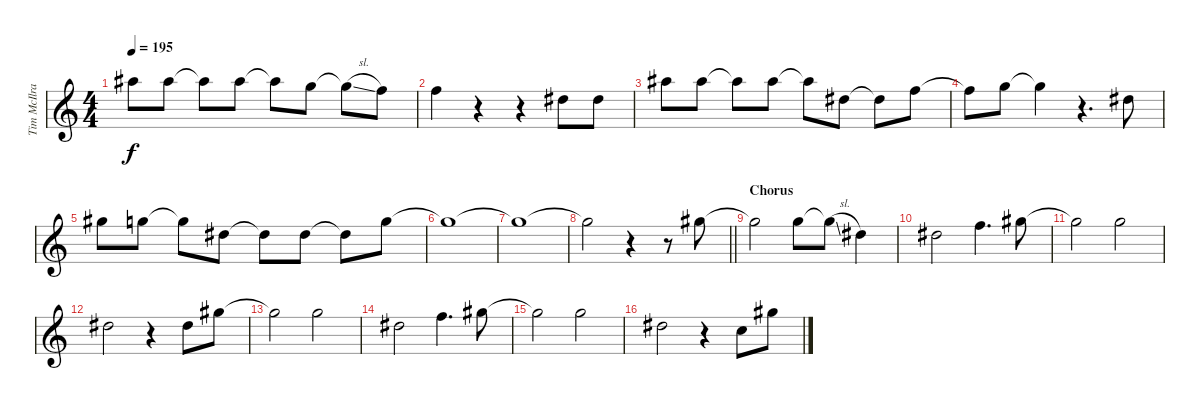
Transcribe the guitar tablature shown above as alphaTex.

\track ("Tim McIlrath - Vocals" "Tim McIlra") {instrument distortionguitar}
\staff {score}
\tuning (Eb4 Bb3 Gb3 Db3 Ab2 Eb2) {hide}
\ts (4 4)
\tempo 195
\clef g2
\ks c
12.2.8{dy f} 12.2.8 12.2{t}.8 12.2.8 12.2{t}.8 9.2.8 9.2{sl t}.8 7.2.8 |
7.2.4 r.4 r.4 5.2.8 5.2.8 |
12.2.8 12.2.8 12.2{t}.8 12.2.8 12.2{t}.8 5.2.8 5.2{t}.8 7.2.8 |
7.2{t}.8 9.2.8 9.2{t}.4 r.4{d} 5.2.8 |
10.2.8 9.2.8 9.2{t}.8 5.2.8 5.2{t}.8 5.2.8 5.2{t}.8 9.2.8 |
9.2{t}.1 |
9.2{t}.1 |
\barLineRight lightlight
9.2{t}.2 r.4 r.8 10.2.8 |
\section ("" "Chorus")
10.2{t}.2 9.2.8 9.2{sl t}.8 5.2.4 |
5.2.2 7.2.4{d} 10.2.8 |
10.2{t}.2 9.2.2 |
5.2.2 r.4 5.2.8 10.2.8 |
10.2{t}.2 9.2.2 |
5.2.2 7.2.4{d} 10.2.8 |
10.2{t}.2 9.2.2 |
5.2.2 r.4 2.2.8 10.2.8
